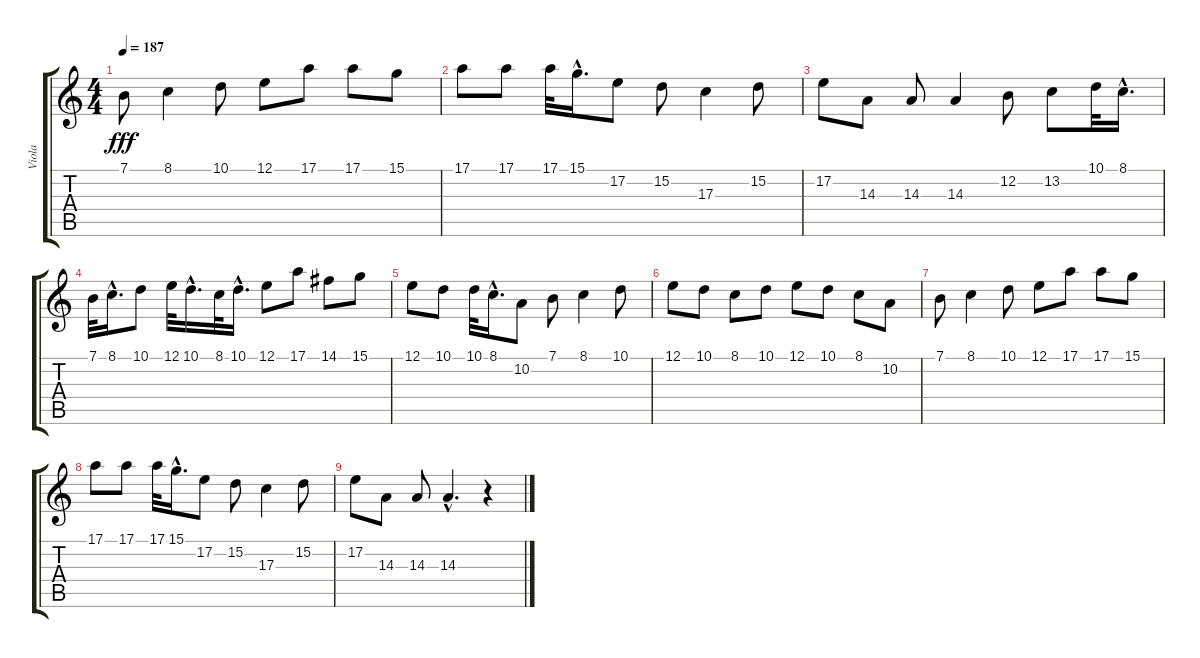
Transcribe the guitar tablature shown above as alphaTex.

\track ("Viola" "Viola") {instrument viola}
\staff {score tabs}
\tuning (E4 B3 G3 D3 A2 E2) {hide}
\ts (4 4)
\tempo 187
\clef g2
\ks c
7.1.8{dy fff} 8.1.4 10.1.8 12.1.8 17.1.8 17.1.8 15.1.8 |
17.1.8 17.1.8 17.1.32 15.1{hac}.16{d} 17.2.8 15.2.8 17.3.4 15.2.8 |
17.2.8 14.3.8 14.3.8 14.3.4 12.2.8 13.2.8 10.1.32 8.1{hac}.16{d} |
7.1.32 8.1{hac}.16{d} 10.1.8 12.1.32 10.1{hac}.16{d} 8.1.32 10.1{hac}.16{d} 12.1.8 17.1.8 14.1.8 15.1.8 |
12.1.8 10.1.8 10.1.32 8.1{hac}.16{d} 10.2.8 7.1.8 8.1.4 10.1.8 |
12.1.8 10.1.8 8.1.8 10.1.8 12.1.8 10.1.8 8.1.8 10.2.8 |
7.1.8 8.1.4 10.1.8 12.1.8 17.1.8 17.1.8 15.1.8 |
17.1.8 17.1.8 17.1.32 15.1{hac}.16{d} 17.2.8 15.2.8 17.3.4 15.2.8 |
17.2.8 14.3.8 14.3.8 14.3{hac}.4{d} r.4
